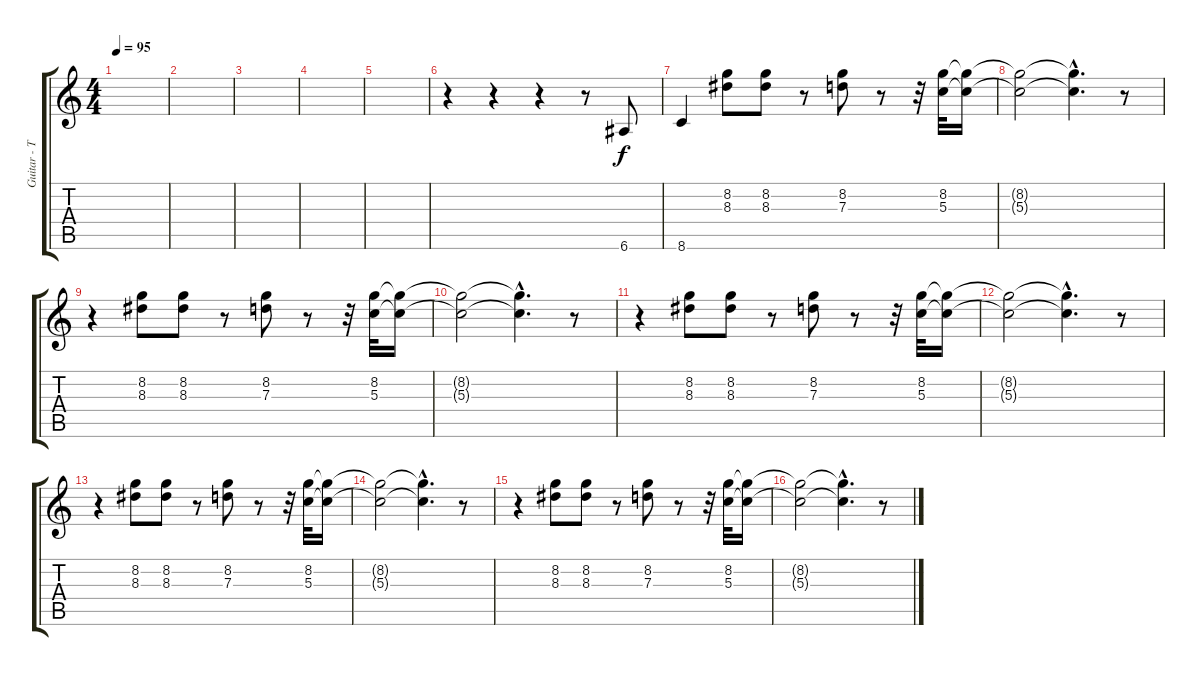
\track ("Guitar - Thom Yorke" "Guitar - T") {instrument electricguitarjazz}
\staff {score tabs}
\tuning (E4 B3 G3 D3 A2 E2) {hide}
\ts (4 4)
\tempo 95
\clef g2
\ks c
|
|
|
|
|
r.4 r.4 r.4 r.8 6.6.8 |
8.6.4 (8.2 8.3).8 (8.2 8.3).8 r.8 (8.2 7.3).8 r.8 r.32 (8.2 5.3).32 (8.2{t} 5.3{t}).16 |
(8.2{t} 5.3{t}).2 (8.2{hac t} 5.3{hac t}).4{d} r.8 |
r.4 (8.2 8.3).8 (8.2 8.3).8 r.8 (8.2 7.3).8 r.8 r.32 (8.2 5.3).32 (8.2{t} 5.3{t}).16 |
(8.2{t} 5.3{t}).2 (8.2{hac t} 5.3{hac t}).4{d} r.8 |
r.4 (8.2 8.3).8 (8.2 8.3).8 r.8 (8.2 7.3).8 r.8 r.32 (8.2 5.3).32 (8.2{t} 5.3{t}).16 |
(8.2{t} 5.3{t}).2 (8.2{hac t} 5.3{hac t}).4{d} r.8 |
r.4 (8.2 8.3).8 (8.2 8.3).8 r.8 (8.2 7.3).8 r.8 r.32 (8.2 5.3).32 (8.2{t} 5.3{t}).16 |
(8.2{t} 5.3{t}).2 (8.2{hac t} 5.3{hac t}).4{d} r.8 |
r.4 (8.2 8.3).8 (8.2 8.3).8 r.8 (8.2 7.3).8 r.8 r.32 (8.2 5.3).32 (8.2{t} 5.3{t}).16 |
(8.2{t} 5.3{t}).2 (8.2{hac t} 5.3{hac t}).4{d} r.8
